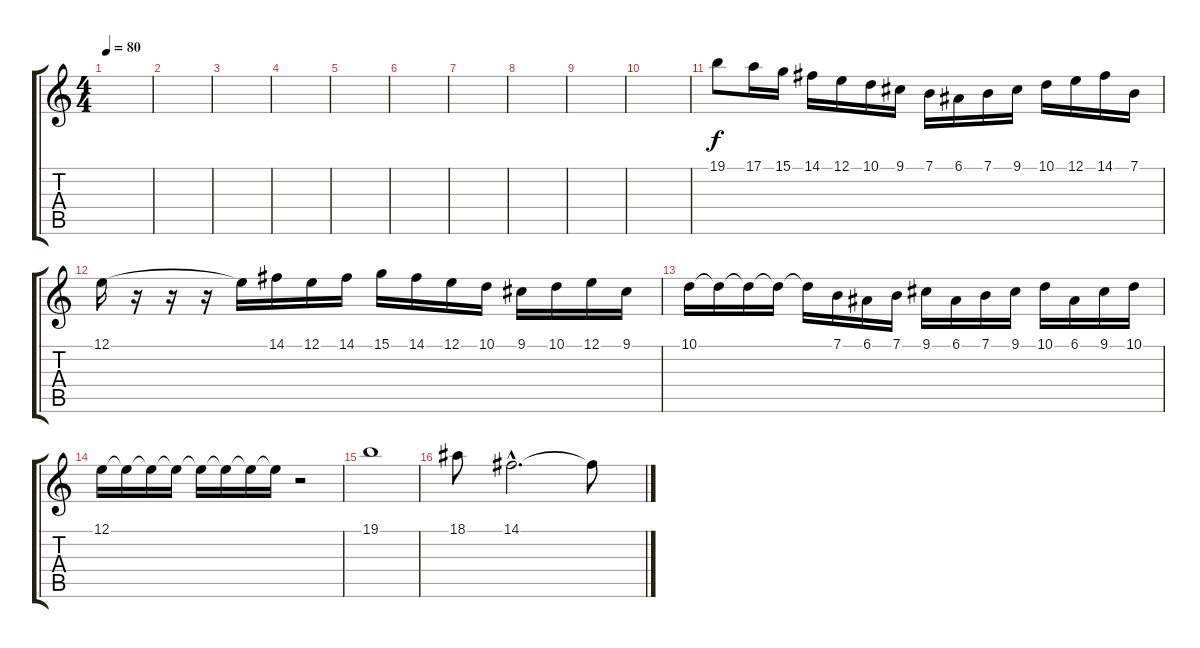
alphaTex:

\track "" {instrument stringensemble1}
\staff {score tabs}
\tuning (E4 B3 G3 D3 A2 E2) {hide}
\ts (4 4)
\tempo 80
\clef g2
\ks c
|
|
|
|
|
|
|
|
|
|
19.1.8 17.1.16 15.1.16 14.1.16 12.1.16 10.1.16 9.1.16 7.1.16 6.1.16 7.1.16 9.1.16 10.1.16 12.1.16 14.1.16 7.1.16 |
12.1.16 r.16 r.16 r.16 12.1{t}.16 14.1.16 12.1.16 14.1.16 15.1.16 14.1.16 12.1.16 10.1.16 9.1.16 10.1.16 12.1.16 9.1.16 |
10.1.16 10.1{t}.16 10.1{t}.16 10.1{t}.16 10.1{t}.16 7.1.16 6.1.16 7.1.16 9.1.16 6.1.16 7.1.16 9.1.16 10.1.16 6.1.16 9.1.16 10.1.16 |
12.1.16 12.1{t}.16 12.1{t}.16 12.1{t}.16 12.1{t}.16 12.1{t}.16 12.1{t}.16 12.1{t}.16 r.2 |
19.1.1{volume 10} |
18.1.8 14.1{hac}.2{d} 14.1{t}.8
